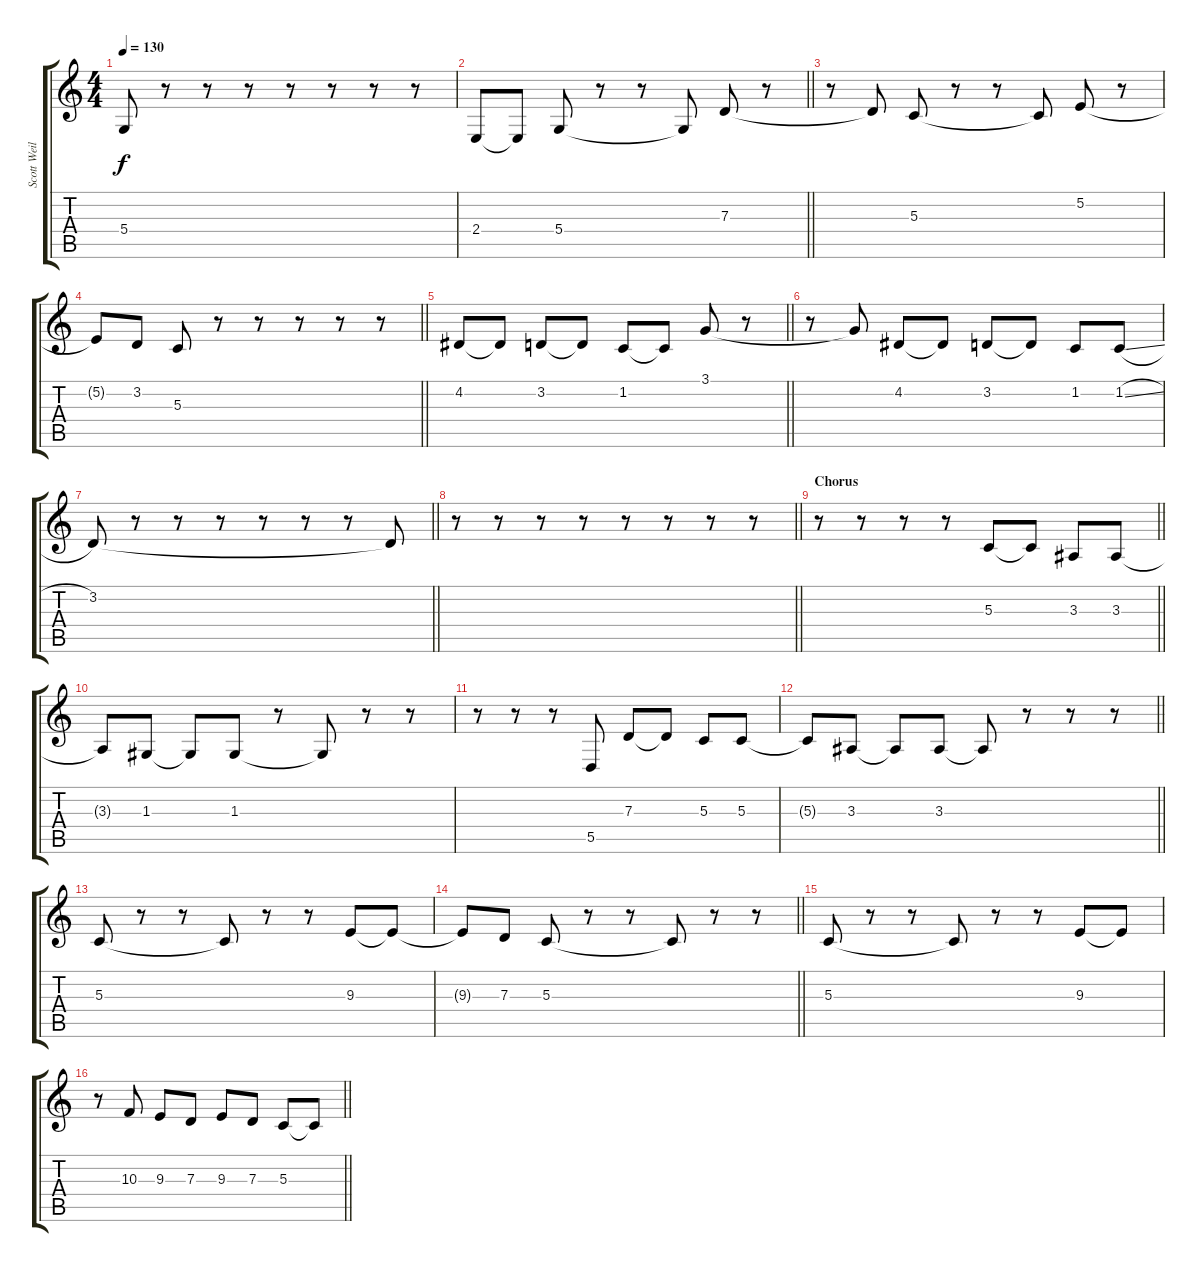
\track ("Scott Weiland (Voice)" "Scott Weil") {instrument lead2sawtooth}
\staff {score tabs}
\tuning (E4 B3 G3 D3 A2 E2) {hide}
\ts (4 4)
\tempo 130
\clef g2
\ks c
5.4{t}.8{dy f} r.8 r.8 r.8 r.8 r.8 r.8 r.8 |
\barLineRight lightlight
2.4.8 2.4{t}.8 5.4.8 r.8 r.8 5.4{t}.8 7.3.8 r.8 |
r.8 7.3{t}.8 5.3.8 r.8 r.8 5.3{t}.8 5.2.8 r.8 |
\barLineRight lightlight
5.2{t}.8 3.2.8 5.3.8 r.8 r.8 r.8 r.8 r.8 |
\section ("" "")
\barLineRight lightlight
4.2.8 4.2{t}.8 3.2.8 3.2{t}.8 1.2.8 1.2{t}.8 3.1.8 r.8 |
r.8 3.1{t}.8 4.2.8 4.2{t}.8 3.2.8 3.2{t}.8 1.2.8 1.2{sl}.8 |
\barLineRight lightlight
3.2.8 r.8 r.8 r.8 r.8 r.8 r.8 3.2{t}.8 |
\barLineRight lightlight
r.8 r.8 r.8 r.8 r.8 r.8 r.8 r.8 |
\section ("" "Chorus")
\barLineRight lightlight
r.8 r.8 r.8 r.8 5.3.8 5.3{t}.8 3.3.8 3.3.8 |
3.3{t}.8 1.3.8 1.3{t}.8 1.3.8 r.8 1.3{t}.8 r.8 r.8 |
r.8 r.8 r.8 5.5.8 7.3.8 7.3{t}.8 5.3.8 5.3.8 |
\barLineRight lightlight
5.3{t}.8 3.3.8 3.3{t}.8 3.3.8 3.3{t}.8 r.8 r.8 r.8 |
5.3.8 r.8 r.8 5.3{t}.8 r.8 r.8 9.3.8 9.3{t}.8 |
\barLineRight lightlight
9.3{t}.8 7.3.8 5.3.8 r.8 r.8 5.3{t}.8 r.8 r.8 |
5.3.8 r.8 r.8 5.3{t}.8 r.8 r.8 9.3.8 9.3{t}.8 |
\barLineRight lightlight
r.8 10.3.8 9.3.8 7.3.8 9.3.8 7.3.8 5.3.8 5.3{t}.8
